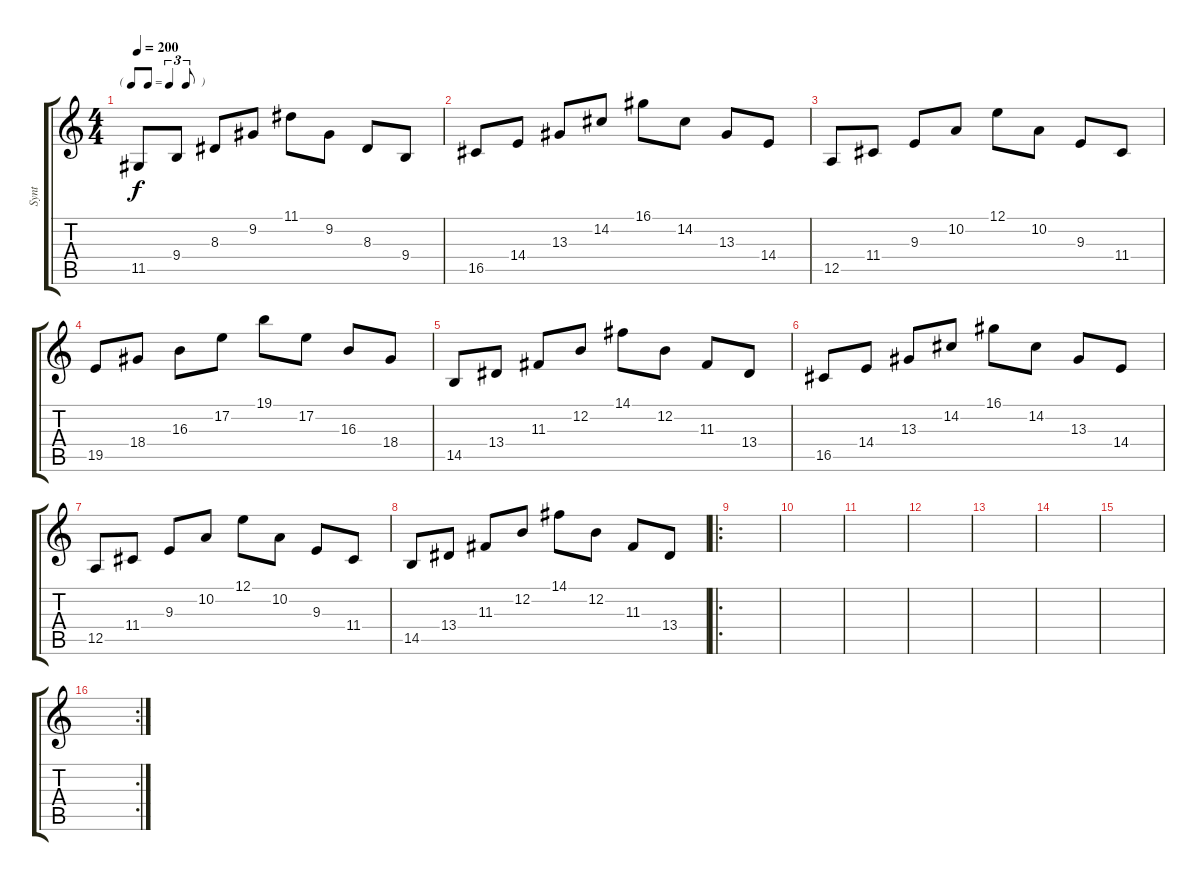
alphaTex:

\track ("Synt" "Synt") {instrument stringensemble1}
\staff {score tabs}
\tuning (E4 B3 G3 D3 A2 E2) {hide}
\ts (4 4)
\tf triplet8th
\tempo 200
\clef g2
\ks c
11.5.8{dy f} 9.4.8 8.3.8 9.2.8 11.1.8 9.2.8 8.3.8 9.4.8 |
16.5.8 14.4.8 13.3.8 14.2.8 16.1.8 14.2.8 13.3.8 14.4.8 |
12.5.8 11.4.8 9.3.8 10.2.8 12.1.8 10.2.8 9.3.8 11.4.8 |
19.5.8 18.4.8 16.3.8 17.2.8 19.1.8 17.2.8 16.3.8 18.4.8 |
14.5.8 13.4.8 11.3.8 12.2.8 14.1.8 12.2.8 11.3.8 13.4.8 |
16.5.8 14.4.8 13.3.8 14.2.8 16.1.8 14.2.8 13.3.8 14.4.8 |
12.5.8 11.4.8 9.3.8 10.2.8 12.1.8 10.2.8 9.3.8 11.4.8 |
14.5.8 13.4.8 11.3.8 12.2.8 14.1.8 12.2.8 11.3.8 13.4.8 |
\ro
|
|
|
|
|
|
|
\rc 2
